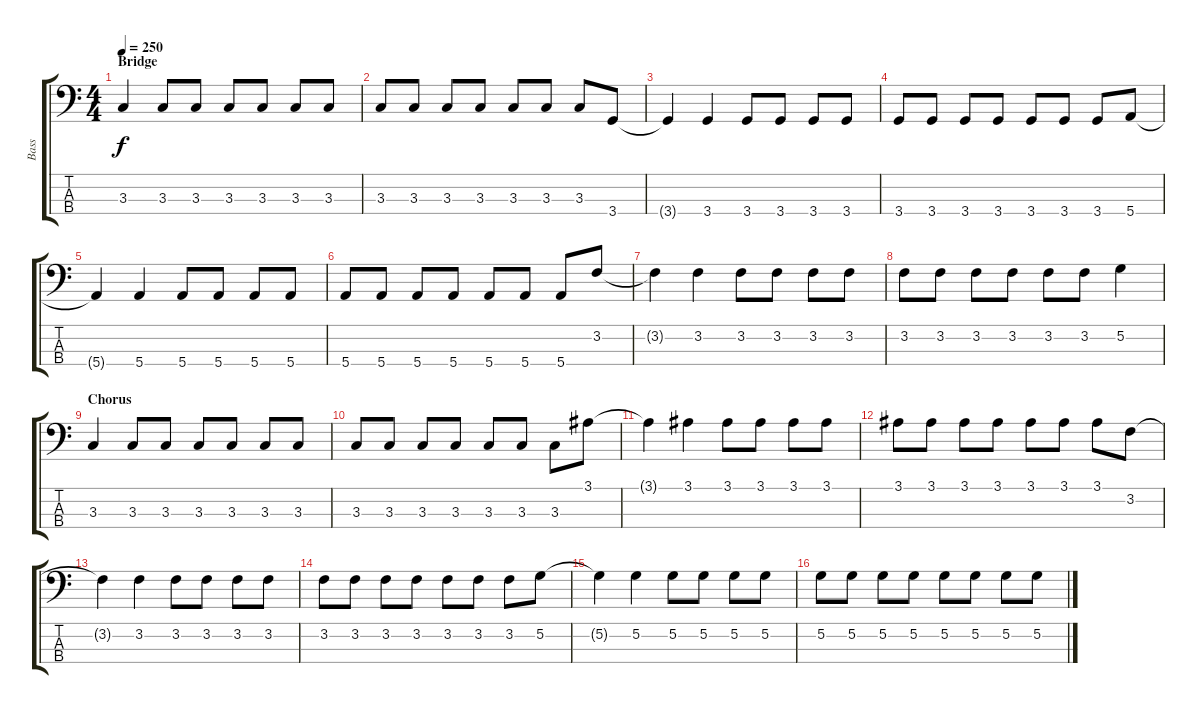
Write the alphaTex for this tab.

\track ("Bass" "Bass") {instrument electricbassfinger}
\staff {score tabs}
\tuning (G2 D2 A1 E1) {hide}
\ts (4 4)
\section ("" "Bridge")
\tempo 250
\clef f4
\ks c
3.3.4{dy f} 3.3.8 3.3.8 3.3.8 3.3.8 3.3.8 3.3.8 |
3.3.8 3.3.8 3.3.8 3.3.8 3.3.8 3.3.8 3.3.8 3.4.8 |
3.4{t}.4 3.4.4 3.4.8 3.4.8 3.4.8 3.4.8 |
3.4.8 3.4.8 3.4.8 3.4.8 3.4.8 3.4.8 3.4.8 5.4.8 |
5.4{t}.4 5.4.4 5.4.8 5.4.8 5.4.8 5.4.8 |
5.4.8 5.4.8 5.4.8 5.4.8 5.4.8 5.4.8 5.4.8 3.2.8 |
3.2{t}.4 3.2.4 3.2.8 3.2.8 3.2.8 3.2.8 |
3.2.8 3.2.8 3.2.8 3.2.8 3.2.8 3.2.8 5.2.4 |
\section ("" "Chorus")
3.3.4 3.3.8 3.3.8 3.3.8 3.3.8 3.3.8 3.3.8 |
3.3.8 3.3.8 3.3.8 3.3.8 3.3.8 3.3.8 3.3.8 3.1.8 |
3.1{t}.4 3.1.4 3.1.8 3.1.8 3.1.8 3.1.8 |
3.1.8 3.1.8 3.1.8 3.1.8 3.1.8 3.1.8 3.1.8 3.2.8 |
3.2{t}.4 3.2.4 3.2.8 3.2.8 3.2.8 3.2.8 |
3.2.8 3.2.8 3.2.8 3.2.8 3.2.8 3.2.8 3.2.8 5.2.8 |
5.2{t}.4 5.2.4 5.2.8 5.2.8 5.2.8 5.2.8 |
5.2.8 5.2.8 5.2.8 5.2.8 5.2.8 5.2.8 5.2.8 5.2.8
